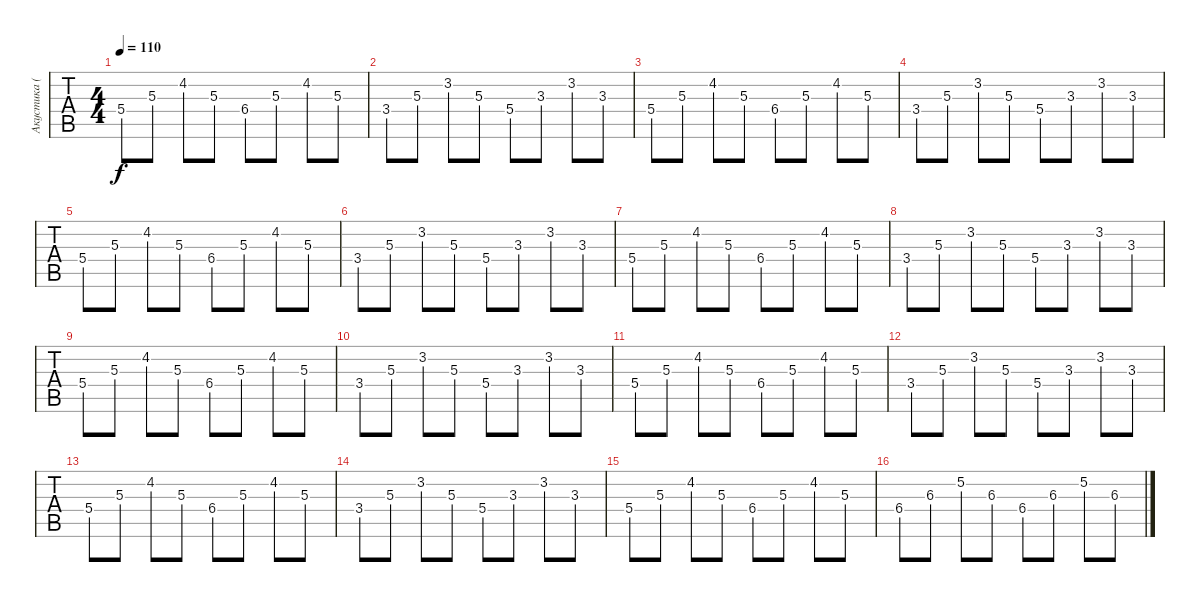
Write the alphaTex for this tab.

\track ("Акустика (основная тема)" "Акустика (") {instrument acousticguitarsteel}
\staff {tabs}
\tuning (E4 B3 G3 D3 A2 E2) {hide}
\ts (4 4)
\tempo 110
\clef g2
\ks c
5.4.8{dy f} 5.3.8 4.2.8 5.3.8 6.4.8 5.3.8 4.2.8 5.3.8 |
3.4.8 5.3.8 3.2.8 5.3.8 5.4.8 3.3.8 3.2.8 3.3.8 |
5.4.8 5.3.8 4.2.8 5.3.8 6.4.8 5.3.8 4.2.8 5.3.8 |
3.4.8 5.3.8 3.2.8 5.3.8 5.4.8 3.3.8 3.2.8 3.3.8 |
5.4.8 5.3.8 4.2.8 5.3.8 6.4.8 5.3.8 4.2.8 5.3.8 |
3.4.8 5.3.8 3.2.8 5.3.8 5.4.8 3.3.8 3.2.8 3.3.8 |
5.4.8 5.3.8 4.2.8 5.3.8 6.4.8 5.3.8 4.2.8 5.3.8 |
3.4.8 5.3.8 3.2.8 5.3.8 5.4.8 3.3.8 3.2.8 3.3.8 |
5.4.8 5.3.8 4.2.8 5.3.8 6.4.8 5.3.8 4.2.8 5.3.8 |
3.4.8 5.3.8 3.2.8 5.3.8 5.4.8 3.3.8 3.2.8 3.3.8 |
5.4.8 5.3.8 4.2.8 5.3.8 6.4.8 5.3.8 4.2.8 5.3.8 |
3.4.8 5.3.8 3.2.8 5.3.8 5.4.8 3.3.8 3.2.8 3.3.8 |
5.4.8 5.3.8 4.2.8 5.3.8 6.4.8 5.3.8 4.2.8 5.3.8 |
3.4.8 5.3.8 3.2.8 5.3.8 5.4.8 3.3.8 3.2.8 3.3.8 |
5.4.8 5.3.8 4.2.8 5.3.8 6.4.8 5.3.8 4.2.8 5.3.8 |
6.4.8 6.3.8 5.2.8 6.3.8 6.4.8 6.3.8 5.2.8 6.3.8
